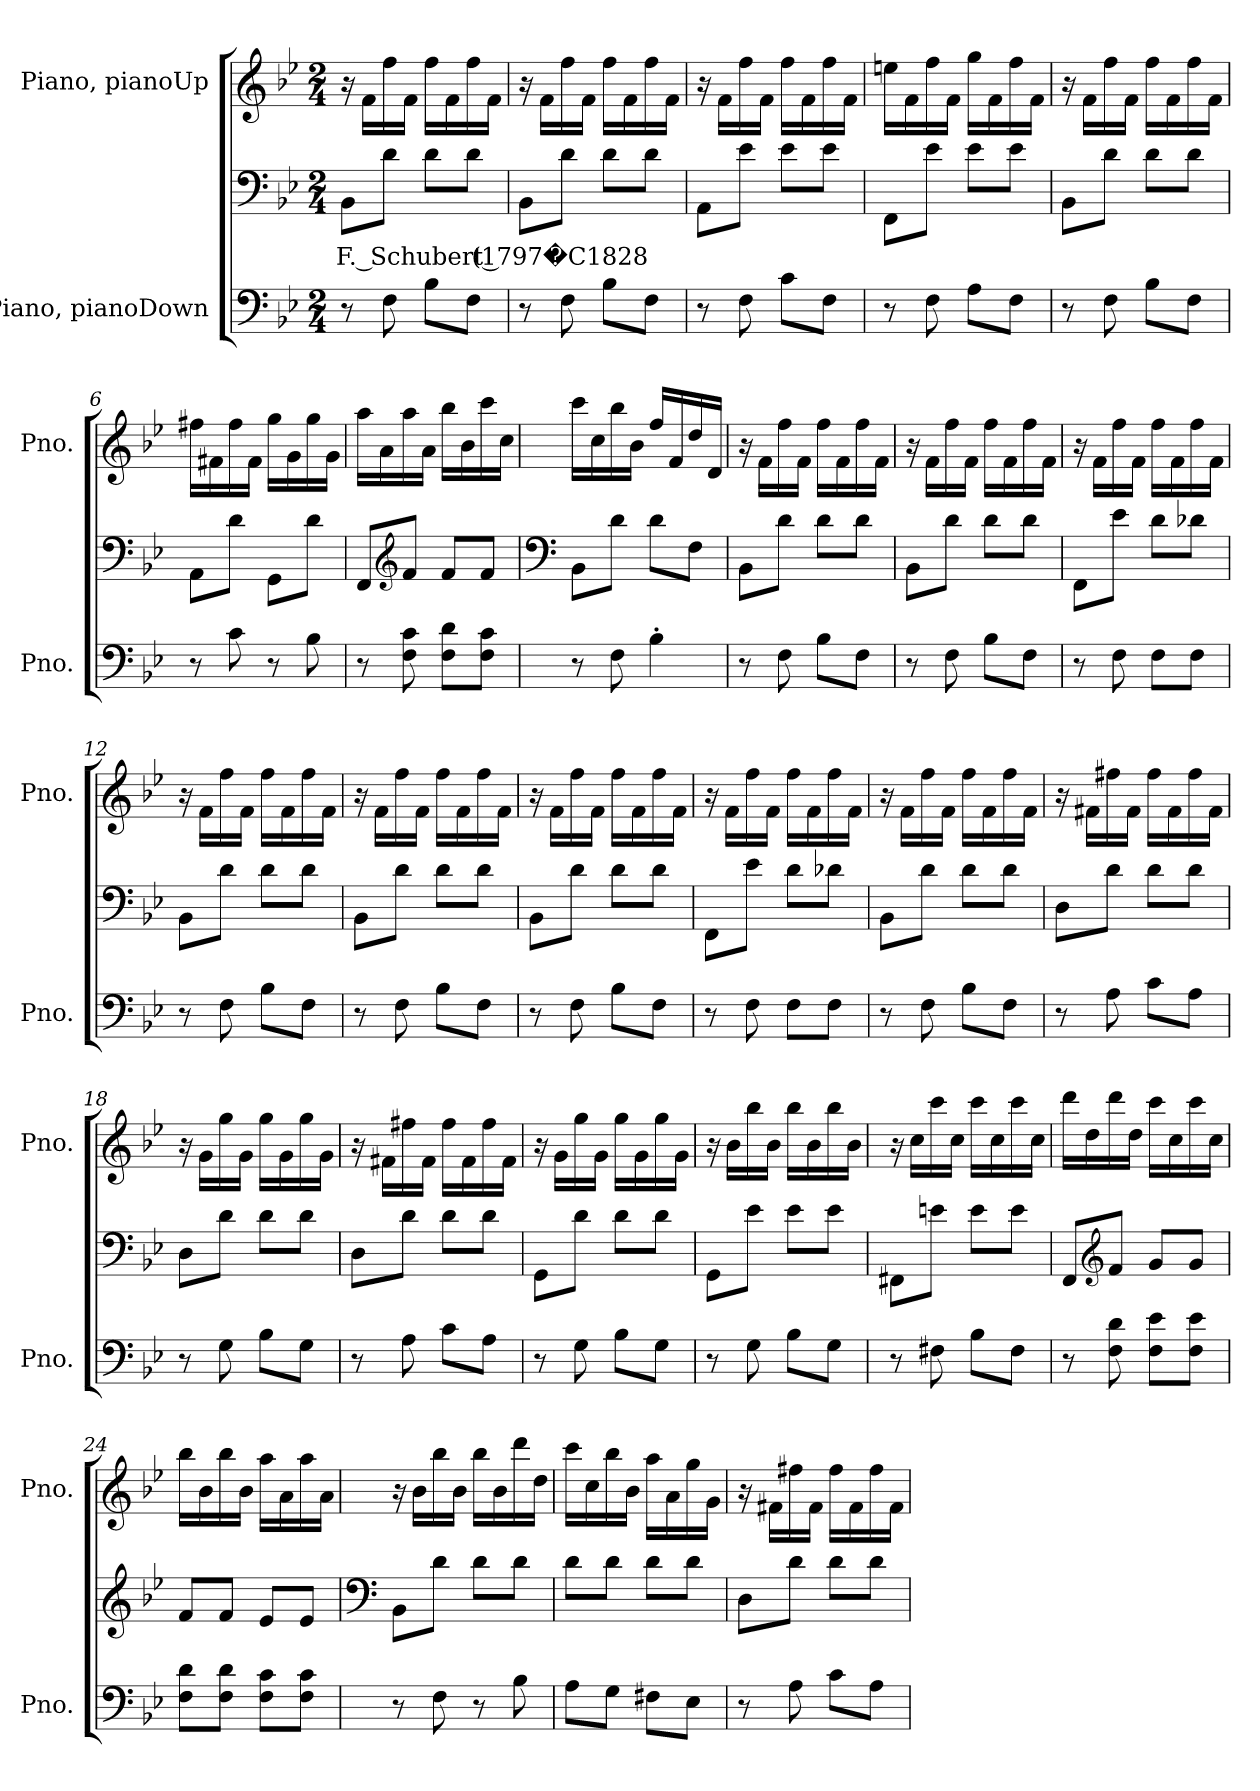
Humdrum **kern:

**kern	**kern	**text	**kern
*part2	*part2	*part2	*part1
*staff3	*staff2	*staff2	*staff1
*I"Piano, pianoDown	*	*	*I"Piano, pianoUp
*I'Pno.	*	*	*I'Pno.
*clefF4	*clefF4	*	*clefG2
*k[b-e-]	*k[b-e-]	*	*k[b-e-]
*M2/4	*M2/4	*	*M2/4
*MM30	*MM30	*	*MM30
=1	=1	=1	=1
!	!	!LO:LY:b	!
8r	8BB-\L	F. Schubert (1797�C1828	16r
.	.	.	16f\LL
8F\	8d\J	.	16ff\
.	.	.	16f\JJ
8B-\L	8d\L	.	16ff\LL
.	.	.	16f\
8F\J	8d\J	.	16ff\
.	.	.	16f\JJ
=2	=2	=2	=2
8r	8BB-\L	.	16r
.	.	.	16f\LL
8F\	8d\J	.	16ff\
.	.	.	16f\JJ
8B-\L	8d\L	.	16ff\LL
.	.	.	16f\
8F\J	8d\J	.	16ff\
.	.	.	16f\JJ
!!LO:LB:g=z
=3	=3	=3	=3
8r	8AA\L	.	16r
.	.	.	16f\LL
8F\	8e-\J	.	16ff\
.	.	.	16f\JJ
8c\L	8e-\L	.	16ff\LL
.	.	.	16f\
8F\J	8e-\J	.	16ff\
.	.	.	16f\JJ
=4	=4	=4	=4
8r	8FF\L	.	16een\LL
.	.	.	16f\
8F\	8e-\J	.	16ff\
.	.	.	16f\JJ
8A\L	8e-\L	.	16gg\LL
.	.	.	16f\
8F\J	8e-\J	.	16ff\
.	.	.	16f\JJ
=5	=5	=5	=5
8r	8BB-\L	.	16r
.	.	.	16f\LL
8F\	8d\J	.	16ff\
.	.	.	16f\JJ
8B-\L	8d\L	.	16ff\LL
.	.	.	16f\
8F\J	8d\J	.	16ff\
.	.	.	16f\JJ
=6	=6	=6	=6
8r	8AA\L	.	16ff#X\LL
.	.	.	16f#X\
8c\	8d\J	.	16ff#\
.	.	.	16f#\JJ
8r	8GG\L	.	16gg\LL
.	.	.	16g\
8B-\	8d\J	.	16gg\
.	.	.	16g\JJ
!!LO:LB:g=z
=7	=7	=7	=7
8r	8FF/L	.	16aa\LL
.	.	.	16a\
*	*clefG2	*	*
8F\ 8c\	8f/J	.	16aa\
.	.	.	16a\JJ
8F\ 8d\L	8f/L	.	16bb-\LL
.	.	.	16b-\
8F\ 8c\J	8f/J	.	16ccc\
.	.	.	16cc\JJ
=8	=8	=8	=8
*	*clefF4	*	*
8r	8BB-\L	.	16ccc\LL
.	.	.	16cc\
8F\	8d\J	.	16bb-\
.	.	.	16b-\JJ
4B-'\	8d\L	.	16ff/LL
.	.	.	16f/
.	8F\J	.	16dd/
.	.	.	16d/JJ
=9	=9	=9	=9
8r	8BB-\L	.	16r
.	.	.	16f\LL
8F\	8d\J	.	16ff\
.	.	.	16f\JJ
8B-\L	8d\L	.	16ff\LL
.	.	.	16f\
8F\J	8d\J	.	16ff\
.	.	.	16f\JJ
=10	=10	=10	=10
8r	8BB-\L	.	16r
.	.	.	16f\LL
8F\	8d\J	.	16ff\
.	.	.	16f\JJ
8B-\L	8d\L	.	16ff\LL
.	.	.	16f\
8F\J	8d\J	.	16ff\
.	.	.	16f\JJ
!!LO:LB:g=z
=11	=11	=11	=11
8r	8FF\L	.	16r
.	.	.	16f\LL
8F\	8e-\J	.	16ff\
.	.	.	16f\JJ
8F\L	8d\L	.	16ff\LL
.	.	.	16f\
8F\J	8d-X\J	.	16ff\
.	.	.	16f\JJ
=12	=12	=12	=12
8r	8BB-\L	.	16r
.	.	.	16f\LL
8F\	8d\J	.	16ff\
.	.	.	16f\JJ
8B-\L	8d\L	.	16ff\LL
.	.	.	16f\
8F\J	8d\J	.	16ff\
.	.	.	16f\JJ
=13	=13	=13	=13
8r	8BB-\L	.	16r
.	.	.	16f\LL
8F\	8d\J	.	16ff\
.	.	.	16f\JJ
8B-\L	8d\L	.	16ff\LL
.	.	.	16f\
8F\J	8d\J	.	16ff\
.	.	.	16f\JJ
=14	=14	=14	=14
8r	8BB-\L	.	16r
.	.	.	16f\LL
8F\	8d\J	.	16ff\
.	.	.	16f\JJ
8B-\L	8d\L	.	16ff\LL
.	.	.	16f\
8F\J	8d\J	.	16ff\
.	.	.	16f\JJ
=15	=15	=15	=15
8r	8FF\L	.	16r
.	.	.	16f\LL
8F\	8e-\J	.	16ff\
.	.	.	16f\JJ
8F\L	8d\L	.	16ff\LL
.	.	.	16f\
8F\J	8d-X\J	.	16ff\
.	.	.	16f\JJ
!!LO:PB:g=z
=16	=16	=16	=16
8r	8BB-\L	.	16r
.	.	.	16f\LL
8F\	8d\J	.	16ff\
.	.	.	16f\JJ
8B-\L	8d\L	.	16ff\LL
.	.	.	16f\
8F\J	8d\J	.	16ff\
.	.	.	16f\JJ
=17	=17	=17	=17
8r	8D\L	.	16r
.	.	.	16f#X\LL
8A\	8d\J	.	16ff#X\
.	.	.	16f#\JJ
8c\L	8d\L	.	16ff#\LL
.	.	.	16f#\
8A\J	8d\J	.	16ff#\
.	.	.	16f#\JJ
=18	=18	=18	=18
8r	8D\L	.	16r
.	.	.	16g\LL
8G\	8d\J	.	16gg\
.	.	.	16g\JJ
8B-\L	8d\L	.	16gg\LL
.	.	.	16g\
8G\J	8d\J	.	16gg\
.	.	.	16g\JJ
=19	=19	=19	=19
8r	8D\L	.	16r
.	.	.	16f#X\LL
8A\	8d\J	.	16ff#X\
.	.	.	16f#\JJ
8c\L	8d\L	.	16ff#\LL
.	.	.	16f#\
8A\J	8d\J	.	16ff#\
.	.	.	16f#\JJ
!!LO:LB:g=z
=20	=20	=20	=20
8r	8GG\L	.	16r
.	.	.	16g\LL
8G\	8d\J	.	16gg\
.	.	.	16g\JJ
8B-\L	8d\L	.	16gg\LL
.	.	.	16g\
8G\J	8d\J	.	16gg\
.	.	.	16g\JJ
=21	=21	=21	=21
8r	8GG\L	.	16r
.	.	.	16b-\LL
8G\	8e-\J	.	16bb-\
.	.	.	16b-\JJ
8B-\L	8e-\L	.	16bb-\LL
.	.	.	16b-\
8G\J	8e-\J	.	16bb-\
.	.	.	16b-\JJ
=22	=22	=22	=22
8r	8FF#X\L	.	16r
.	.	.	16cc\LL
8F#X\	8en\J	.	16ccc\
.	.	.	16cc\JJ
8B-\L	8e\L	.	16ccc\LL
.	.	.	16cc\
8F#\J	8e\J	.	16ccc\
.	.	.	16cc\JJ
=23	=23	=23	=23
8r	8FF/L	.	16ddd\LL
.	.	.	16dd\
*	*clefG2	*	*
8F\ 8d\	8f/J	.	16ddd\
.	.	.	16dd\JJ
8F\ 8e-\L	8g/L	.	16ccc\LL
.	.	.	16cc\
8F\ 8e-\J	8g/J	.	16ccc\
.	.	.	16cc\JJ
!!LO:LB:g=z
=24	=24	=24	=24
8F\ 8d\L	8f/L	.	16bb-\LL
.	.	.	16b-\
8F\ 8d\J	8f/J	.	16bb-\
.	.	.	16b-\JJ
8F\ 8c\L	8e-/L	.	16aa\LL
.	.	.	16a\
8F\ 8c\J	8e-/J	.	16aa\
.	.	.	16a\JJ
=25	=25	=25	=25
*	*clefF4	*	*
8r	8BB-\L	.	16r
.	.	.	16b-\LL
8F\	8d\J	.	16bb-\
.	.	.	16b-\JJ
8r	8d\L	.	16bb-\LL
.	.	.	16b-\
8B-\	8d\J	.	16ddd\
.	.	.	16dd\JJ
=26	=26	=26	=26
8A\L	8d\L	.	16ccc\LL
.	.	.	16cc\
8G\J	8d\J	.	16bb-\
.	.	.	16b-\JJ
8F#X\L	8d\L	.	16aa\LL
.	.	.	16a\
8E-\J	8d\J	.	16gg\
.	.	.	16g\JJ
=27	=27	=27	=27
8r	8D\L	.	16r
.	.	.	16f#X\LL
8A\	8d\J	.	16ff#X\
.	.	.	16f#\JJ
8c\L	8d\L	.	16ff#\LL
.	.	.	16f#\
8A\J	8d\J	.	16ff#\
.	.	.	16f#\JJ
=	=	=	=
*-	*-	*-	*-
